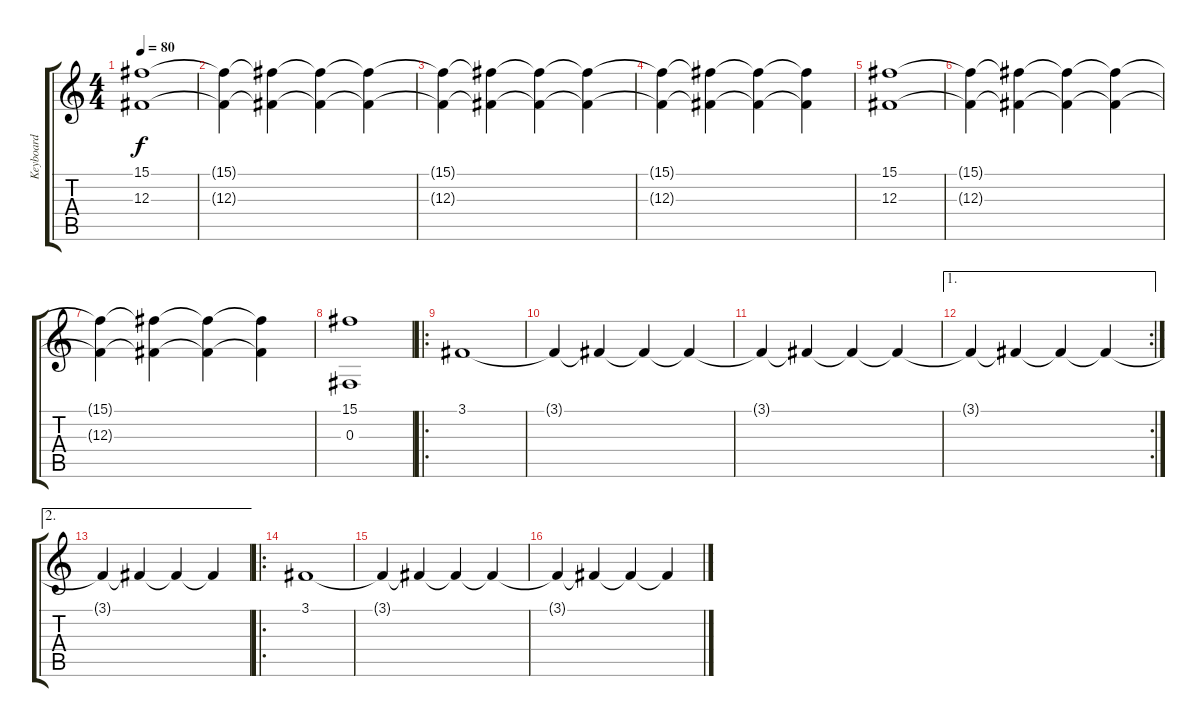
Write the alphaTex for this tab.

\track ("Keyboard" "Keyboard") {instrument lead3calliope}
\staff {score tabs}
\tuning (Eb4 Bb3 Gb3 Db3 Ab2 Eb2) {hide}
\ts (4 4)
\tempo 80
\clef g2
\ks c
(15.1 12.3).1{dy f} |
(15.1{t} 12.3{t}).4 (15.1{t} 12.3{t}).4 (15.1{t} 12.3{t}).4 (15.1{t} 12.3{t}).4 |
(15.1{t} 12.3{t}).4 (15.1{t} 12.3{t}).4 (15.1{t} 12.3{t}).4 (15.1{t} 12.3{t}).4 |
(15.1{t} 12.3{t}).4 (15.1{t} 12.3{t}).4 (15.1{t} 12.3{t}).4 (15.1{t} 12.3{t}).4 |
(15.1 12.3).1 |
(15.1{t} 12.3{t}).4 (15.1{t} 12.3{t}).4 (15.1{t} 12.3{t}).4 (15.1{t} 12.3{t}).4 |
(15.1{t} 12.3{t}).4 (15.1{t} 12.3{t}).4 (15.1{t} 12.3{t}).4 (15.1{t} 12.3{t}).4 |
(15.1 0.3).1 |
\ro
3.1.1 |
3.1{t}.4 3.1{t}.4 3.1{t}.4 3.1{t}.4 |
3.1{t}.4 3.1{t}.4 3.1{t}.4 3.1{t}.4 |
\ae 1
\rc 2
3.1{t}.4 3.1{t}.4 3.1{t}.4 3.1{t}.4 |
\ae 2
3.1{t}.4 3.1{t}.4 3.1{t}.4 3.1{t}.4 |
\ro
3.1.1 |
3.1{t}.4 3.1{t}.4 3.1{t}.4 3.1{t}.4 |
3.1{t}.4 3.1{t}.4 3.1{t}.4 3.1{t}.4
